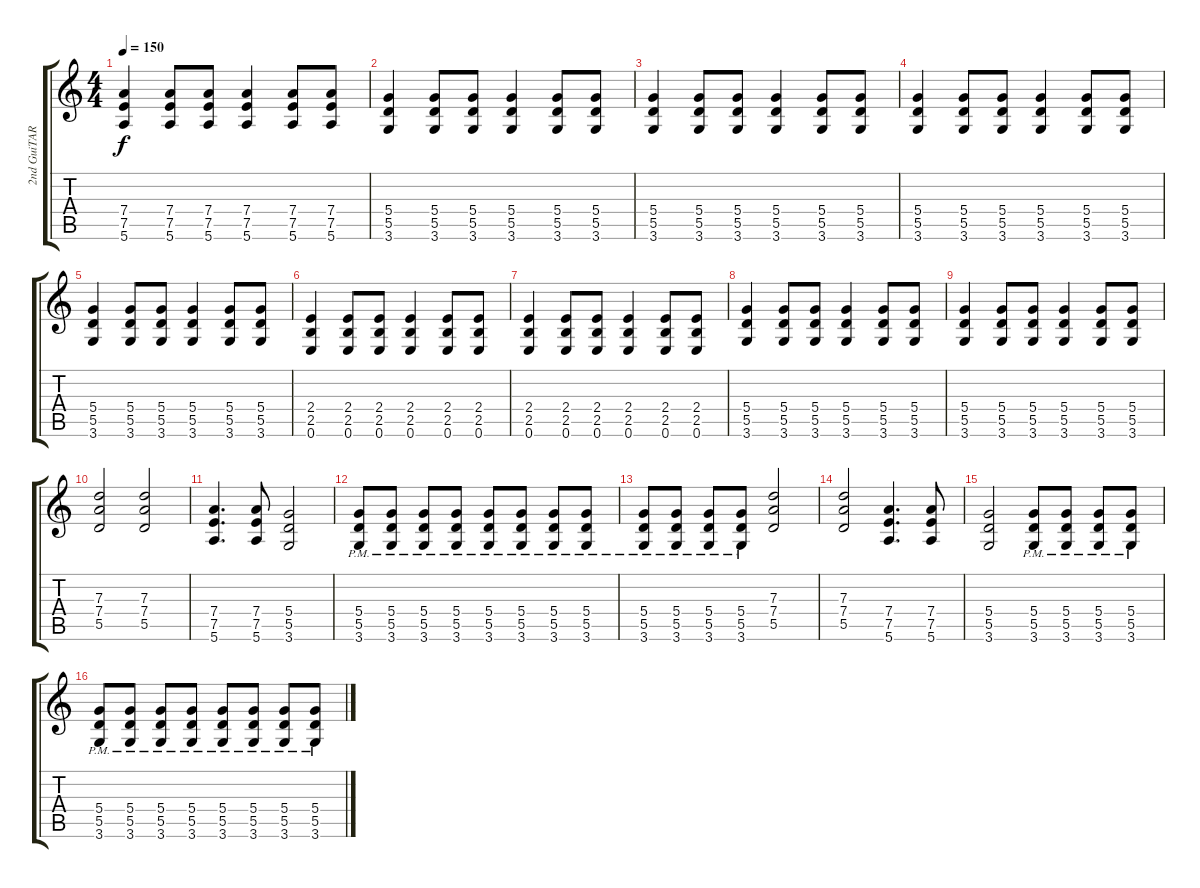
\track ("2nd GuiTAR" "2nd GuiTAR") {instrument electricguitarclean}
\staff {score tabs}
\tuning (E4 B3 G3 D3 A2 E2) {hide}
\ts (4 4)
\tempo 150
\clef g2
\ks c
(7.4 7.5 5.6).4{dy f} (7.4 7.5 5.6).8 (7.4 7.5 5.6).8 (7.4 7.5 5.6).4 (7.4 7.5 5.6).8 (7.4 7.5 5.6).8 |
(5.4 5.5 3.6).4 (5.4 5.5 3.6).8 (5.4 5.5 3.6).8 (5.4 5.5 3.6).4 (5.4 5.5 3.6).8 (5.4 5.5 3.6).8 |
(5.4 5.5 3.6).4 (5.4 5.5 3.6).8 (5.4 5.5 3.6).8 (5.4 5.5 3.6).4 (5.4 5.5 3.6).8 (5.4 5.5 3.6).8 |
(5.4 5.5 3.6).4 (5.4 5.5 3.6).8 (5.4 5.5 3.6).8 (5.4 5.5 3.6).4 (5.4 5.5 3.6).8 (5.4 5.5 3.6).8 |
(5.4 5.5 3.6).4 (5.4 5.5 3.6).8 (5.4 5.5 3.6).8 (5.4 5.5 3.6).4 (5.4 5.5 3.6).8 (5.4 5.5 3.6).8 |
(2.4 2.5 0.6).4 (2.4 2.5 0.6).8 (2.4 2.5 0.6).8 (2.4 2.5 0.6).4 (2.4 2.5 0.6).8 (2.4 2.5 0.6).8 |
(2.4 2.5 0.6).4 (2.4 2.5 0.6).8 (2.4 2.5 0.6).8 (2.4 2.5 0.6).4 (2.4 2.5 0.6).8 (2.4 2.5 0.6).8 |
(5.4 5.5 3.6).4 (5.4 5.5 3.6).8 (5.4 5.5 3.6).8 (5.4 5.5 3.6).4 (5.4 5.5 3.6).8 (5.4 5.5 3.6).8 |
(5.4 5.5 3.6).4 (5.4 5.5 3.6).8 (5.4 5.5 3.6).8 (5.4 5.5 3.6).4 (5.4 5.5 3.6).8 (5.4 5.5 3.6).8 |
(7.3 7.4 5.5).2 (7.3 7.4 5.5).2 |
(7.4 7.5 5.6).4{d} (7.4 7.5 5.6).8 (5.4 5.5 3.6).2 |
(5.4{pm} 5.5{pm} 3.6{pm}).8 (5.4{pm} 5.5{pm} 3.6{pm}).8 (5.4{pm} 5.5{pm} 3.6{pm}).8 (5.4{pm} 5.5{pm} 3.6{pm}).8 (5.4{pm} 5.5{pm} 3.6{pm}).8 (5.4{pm} 5.5{pm} 3.6{pm}).8 (5.4{pm} 5.5{pm} 3.6{pm}).8 (5.4{pm} 5.5{pm} 3.6{pm}).8 |
(5.4{pm} 5.5{pm} 3.6{pm}).8 (5.4{pm} 5.5{pm} 3.6{pm}).8 (5.4{pm} 5.5{pm} 3.6{pm}).8 (5.4{pm} 5.5{pm} 3.6{pm}).8 (7.3 7.4 5.5).2 |
(7.3 7.4 5.5).2 (7.4 7.5 5.6).4{d} (7.4 7.5 5.6).8 |
(5.4 5.5 3.6).2 (5.4{pm} 5.5{pm} 3.6{pm}).8 (5.4{pm} 5.5{pm} 3.6{pm}).8 (5.4{pm} 5.5{pm} 3.6{pm}).8 (5.4{pm} 5.5{pm} 3.6{pm}).8 |
(5.4{pm} 5.5{pm} 3.6{pm}).8 (5.4{pm} 5.5{pm} 3.6{pm}).8 (5.4{pm} 5.5{pm} 3.6{pm}).8 (5.4{pm} 5.5{pm} 3.6{pm}).8 (5.4{pm} 5.5{pm} 3.6{pm}).8 (5.4{pm} 5.5{pm} 3.6{pm}).8 (5.4{pm} 5.5{pm} 3.6{pm}).8 (5.4{pm} 5.5{pm} 3.6{pm}).8
